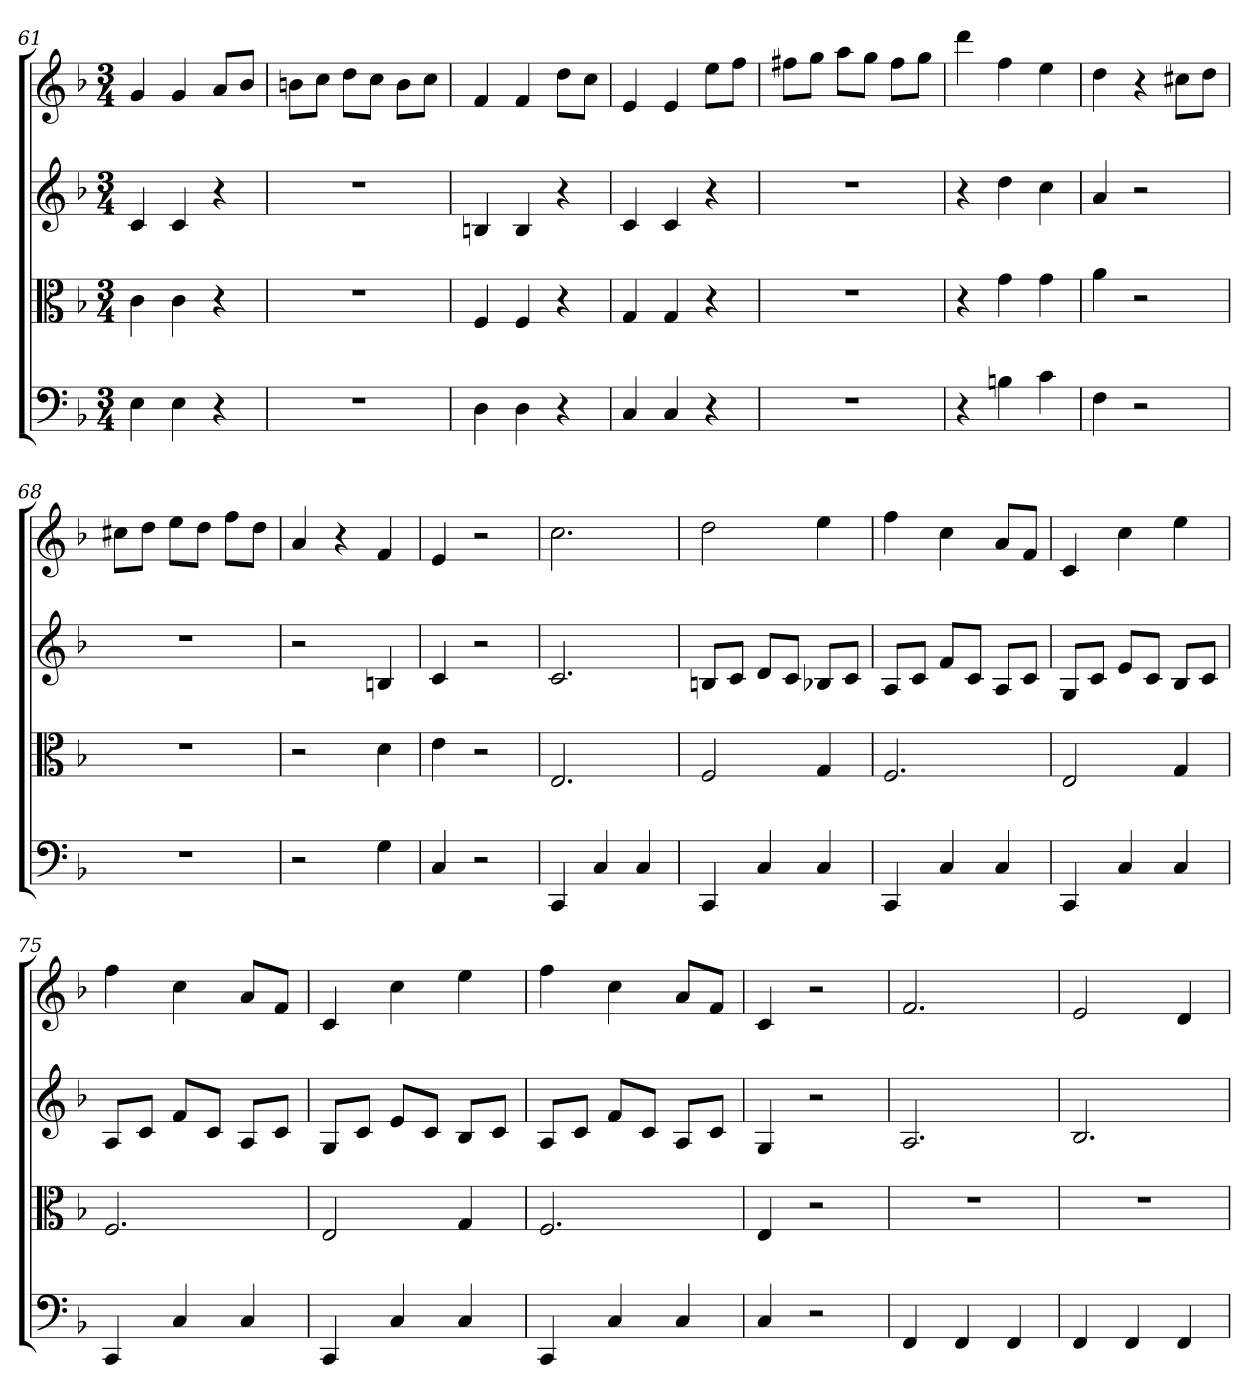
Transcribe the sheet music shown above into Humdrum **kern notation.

**kern	**kern	**kern	**kern
*part4	*part3	*part2	*part1
*staff4	*staff3	*staff2	*staff1
*clefF4	*clefC3	*clefG2	*clefG2
*k[b-]	*k[b-]	*k[b-]	*k[b-]
*F:	*F:	*F:	*F:
*M3/4	*M3/4	*M3/4	*M3/4
=61	=61	=61	=61
4E	4c	4c	4g
4E	4c	4c	4g
4r	4r	4r	8a/L
.	.	.	8b-/J
=62	=62	=62	=62
2.r	2.r	2.r	8bn\L
.	.	.	8cc\J
.	.	.	8dd\L
.	.	.	8cc\J
.	.	.	8b\L
.	.	.	8cc\J
=63	=63	=63	=63
4D	4F	4Bn	4f
4D	4F	4B	4f
4r	4r	4r	8dd\L
.	.	.	8cc\J
=64	=64	=64	=64
4C	4G	4c	4e
4C	4G	4c	4e
4r	4r	4r	8ee\L
.	.	.	8ff\J
=65	=65	=65	=65
2.r	2.r	2.r	8ff#X\L
.	.	.	8gg\J
.	.	.	8aa\L
.	.	.	8gg\J
.	.	.	8ff#\L
.	.	.	8gg\J
=66	=66	=66	=66
4r	4r	4r	4ddd
4Bn	4g	4dd	4ff
4c	4g	4cc	4ee
=67	=67	=67	=67
4F	4a	4a	4dd
2r	2r	2r	4r
.	.	.	8cc#X\L
.	.	.	8dd\J
=68	=68	=68	=68
2.r	2.r	2.r	8cc#X\L
.	.	.	8dd\J
.	.	.	8ee\L
.	.	.	8dd\J
.	.	.	8ff\L
.	.	.	8dd\J
=69	=69	=69	=69
2r	2r	2r	4a
.	.	.	4r
4G	4d	4Bn	4f
=70	=70	=70	=70
4C	4e	4c	4e
2r	2r	2r	2r
=71	=71	=71	=71
4CC	2.E	2.c	2.cc
4C	.	.	.
4C	.	.	.
=72	=72	=72	=72
4CC	2F	8Bn/L	2dd
.	.	8c/J	.
4C	.	8d/L	.
.	.	8c/J	.
4C	4G	8B-X/L	4ee
.	.	8c/J	.
=73	=73	=73	=73
4CC	2.F	8A/L	4ff
.	.	8c/J	.
4C	.	8f/L	4cc
.	.	8c/J	.
4C	.	8A/L	8a/L
.	.	8c/J	8f/J
=74	=74	=74	=74
4CC	2E	8G/L	4c
.	.	8c/J	.
4C	.	8e/L	4cc
.	.	8c/J	.
4C	4G	8B-/L	4ee
.	.	8c/J	.
=75	=75	=75	=75
4CC	2.F	8A/L	4ff
.	.	8c/J	.
4C	.	8f/L	4cc
.	.	8c/J	.
4C	.	8A/L	8a/L
.	.	8c/J	8f/J
=76	=76	=76	=76
4CC	2E	8G/L	4c
.	.	8c/J	.
4C	.	8e/L	4cc
.	.	8c/J	.
4C	4G	8B-/L	4ee
.	.	8c/J	.
=77	=77	=77	=77
4CC	2.F	8A/L	4ff
.	.	8c/J	.
4C	.	8f/L	4cc
.	.	8c/J	.
4C	.	8A/L	8a/L
.	.	8c/J	8f/J
=78	=78	=78	=78
4C	4E	4G	4c
2r	2r	2r	2r
=79	=79	=79	=79
4FF	2.r	2.A	2.f
4FF	.	.	.
4FF	.	.	.
=80	=80	=80	=80
4FF	2.r	2.B-	2e
4FF	.	.	.
4FF	.	.	4d
=	=	=	=
*-	*-	*-	*-
